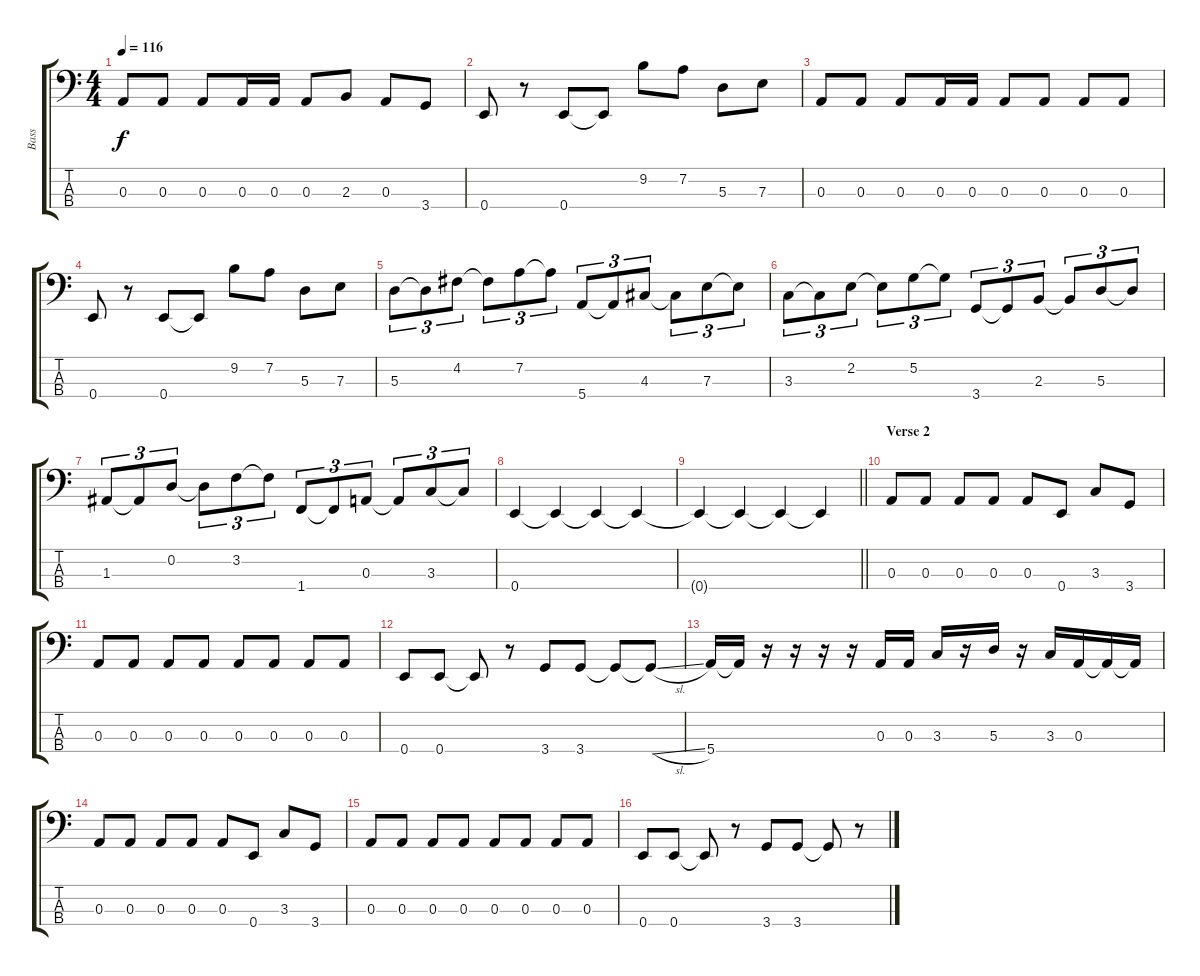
\track ("Bass" "Bass") {instrument electricbassfinger}
\staff {score tabs}
\tuning (G2 D2 A1 E1) {hide}
\ts (4 4)
\tempo 116
\clef f4
\ks c
0.3.8{dy f} 0.3.8 0.3.8 0.3.16 0.3.16 0.3.8 2.3.8 0.3.8 3.4.8 |
0.4.8 r.8 0.4.8 0.4{t}.8 9.2.8 7.2.8 5.3.8 7.3.8 |
0.3.8 0.3.8 0.3.8 0.3.16 0.3.16 0.3.8 0.3.8 0.3.8 0.3.8 |
0.4.8 r.8 0.4.8 0.4{t}.8 9.2.8 7.2.8 5.3.8 7.3.8 |
5.3.8{tu (3 2)} 5.3{t}.8{tu (3 2)} 4.2.8{tu (3 2)} 4.2{t}.8{tu (3 2)} 7.2.8{tu (3 2)} 7.2{t}.8{tu (3 2)} 5.4.8{tu (3 2)} 5.4{t}.8{tu (3 2)} 4.3.8{tu (3 2)} 4.3{t}.8{tu (3 2)} 7.3.8{tu (3 2)} 7.3{t}.8{tu (3 2)} |
3.3.8{tu (3 2)} 3.3{t}.8{tu (3 2)} 2.2.8{tu (3 2)} 2.2{t}.8{tu (3 2)} 5.2.8{tu (3 2)} 5.2{t}.8{tu (3 2)} 3.4.8{tu (3 2)} 3.4{t}.8{tu (3 2)} 2.3.8{tu (3 2)} 2.3{t}.8{tu (3 2)} 5.3.8{tu (3 2)} 5.3{t}.8{tu (3 2)} |
1.3.8{tu (3 2)} 1.3{t}.8{tu (3 2)} 0.2.8{tu (3 2)} 0.2{t}.8{tu (3 2)} 3.2.8{tu (3 2)} 3.2{t}.8{tu (3 2)} 1.4.8{tu (3 2)} 1.4{t}.8{tu (3 2)} 0.3.8{tu (3 2)} 0.3{t}.8{tu (3 2)} 3.3.8{tu (3 2)} 3.3{t}.8{tu (3 2)} |
0.4.4 0.4{t}.4 0.4{t}.4 0.4{t}.4 |
\barLineRight lightlight
0.4{t}.4 0.4{t}.4 0.4{t}.4 0.4{t}.4 |
\section ("" "Verse 2")
0.3.8 0.3.8 0.3.8 0.3.8 0.3.8 0.4.8 3.3.8 3.4.8 |
0.3.8 0.3.8 0.3.8 0.3.8 0.3.8 0.3.8 0.3.8 0.3.8 |
0.4.8 0.4.8 0.4{t}.8 r.8 3.4.8 3.4.8 3.4{t}.8 3.4{sl t}.8 |
5.4.16 5.4{t}.16 r.16 r.16 r.16 r.16 0.3.16 0.3.16 3.3.16 r.16 5.3.16 r.16 3.3.16 0.3.16 0.3{t}.16 0.3{t}.16 |
0.3.8 0.3.8 0.3.8 0.3.8 0.3.8 0.4.8 3.3.8 3.4.8 |
0.3.8 0.3.8 0.3.8 0.3.8 0.3.8 0.3.8 0.3.8 0.3.8 |
0.4.8 0.4.8 0.4{t}.8 r.8 3.4.8 3.4.8 3.4{t}.8 r.8
